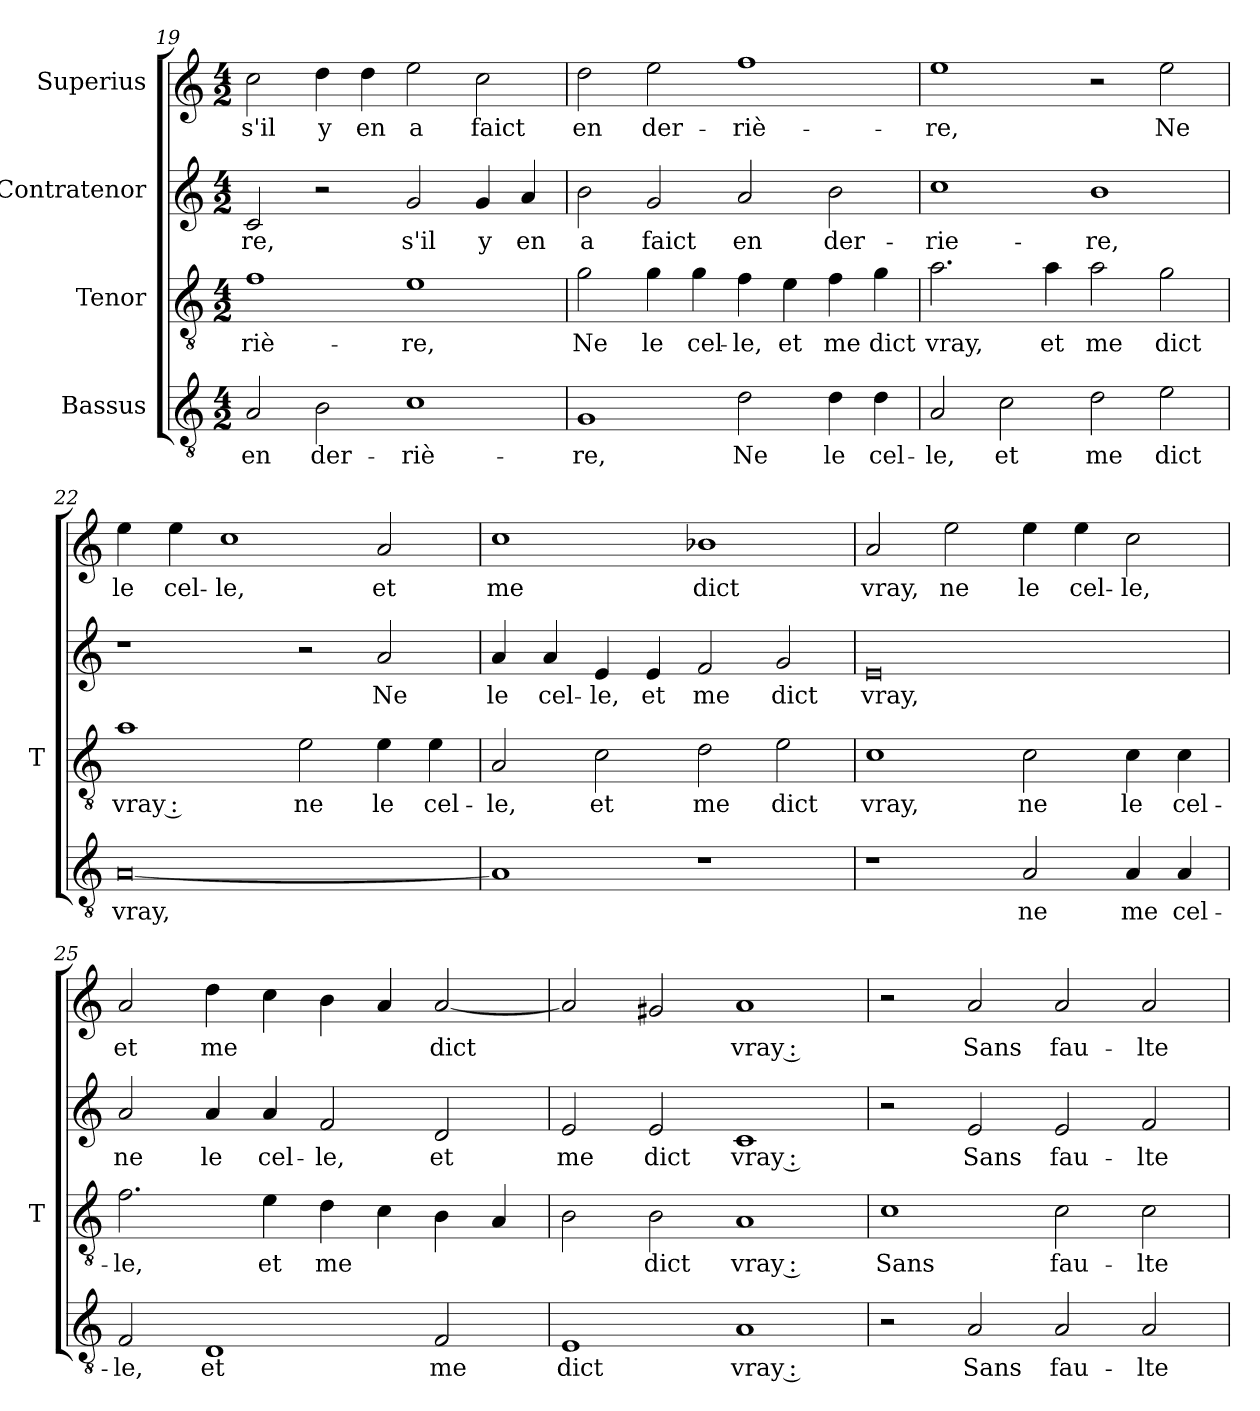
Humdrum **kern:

**kern	**text	**kern	**text	**kern	**text	**kern	**text
*part4	*part4	*part3	*part3	*part2	*part2	*part1	*part1
*staff4	*staff4	*staff3	*staff3	*staff2	*staff2	*staff1	*staff1
*I"Bassus	*	*I"Tenor	*	*I"Contratenor	*	*I"Superius	*
*	*	*I'T	*	*	*	*	*
*clefGv2	*	*clefGv2	*	*clefG2	*	*clefG2	*
*k[]	*	*k[]	*	*k[]	*	*k[]	*
*M4/2	*	*M4/2	*	*M4/2	*	*M4/2	*
=19	=19	=19	=19	=19	=19	=19	=19
2A	-en	1f	riè-	2c	-re,	2cc	-s'il
2B	der-	.	.	2r	.	4dd	-y
.	.	.	.	.	.	4dd	-en
1c	riè-	1e	-re,	2g	-s'il	2ee	-a
.	.	.	.	4g	-y	2cc	-faict
.	.	.	.	4a	-en	.	.
=20	=20	=20	=20	=20	=20	=20	=20
1G	-re,	2g	-Ne	2b	-a	2dd	-en
.	.	4g	-le	2g	-faict	2ee	der-
.	.	4g	cel-	.	.	.	.
2d	-Ne	4f	-le,	2a	-en	1ff	riè-
.	.	4e	-et	.	.	.	.
4d	-le	4f	-me	2b	der-	.	.
4d	cel-	4g	-dict	.	.	.	.
=21	=21	=21	=21	=21	=21	=21	=21
2A	-le,	2.a	-vray,	1cc	rie-	1ee	-re,
2c	-et	.	.	.	.	.	.
.	.	4a	-et	.	.	.	.
2d	-me	2a	-me	1b	-re,	2r	.
2e	-dict	2g	-dict	.	.	2ee	-Ne
=22	=22	=22	=22	=22	=22	=22	=22
[0A	-vray,	1a	-vray :	1r	.	4ee	-le
.	.	.	.	.	.	4ee	cel-
.	.	.	.	.	.	1cc	-le,
.	.	2e	-ne	2r	.	.	.
.	.	4e	-le	2a	-Ne	2a	-et
.	.	4e	cel-	.	.	.	.
=23	=23	=23	=23	=23	=23	=23	=23
1A]	.	2A	-le,	4a	-le	1cc	-me
.	.	.	.	4a	cel-	.	.
.	.	2c	-et	4e	-le,	.	.
.	.	.	.	4e	-et	.	.
1r	.	2d	-me	2f	-me	1b-X	-dict
.	.	2e	-dict	2g	-dict	.	.
=24	=24	=24	=24	=24	=24	=24	=24
1r	.	1c	-vray,	0e	-vray,	2a	-vray,
.	.	.	.	.	.	2ee	-ne
2A	-ne	2c	-ne	.	.	4ee	-le
.	.	.	.	.	.	4ee	cel-
4A	-me	4c	-le	.	.	2cc	-le,
4A	cel-	4c	cel-	.	.	.	.
=25	=25	=25	=25	=25	=25	=25	=25
2F	-le,	2.f	-le,	2a	-ne	2a	-et
1D	-et	.	.	4a	-le	4dd	-me
.	.	4e	-et	4a	cel-	4cc	.
.	.	4d	-me	2f	-le,	4b	.
.	.	4c	.	.	.	4a	.
2F	-me	4B	.	2d	-et	[2a	-dict
.	.	4A	.	.	.	.	.
=26	=26	=26	=26	=26	=26	=26	=26
1E	-dict	2B	.	2e	-me	2a]	.
.	.	2B	-dict	2e	-dict	2g#X	.
1A	-vray :	1A	-vray :	1c	-vray :	1a	-vray :
=27	=27	=27	=27	=27	=27	=27	=27
2r	.	1c	-Sans	2r	.	2r	.
2A	-Sans	.	.	2e	-Sans	2a	-Sans
2A	fau-	2c	fau-	2e	fau-	2a	fau-
2A	-lte	2c	-lte	2f	-lte	2a	-lte
=	=	=	=	=	=	=	=
*-	*-	*-	*-	*-	*-	*-	*-
